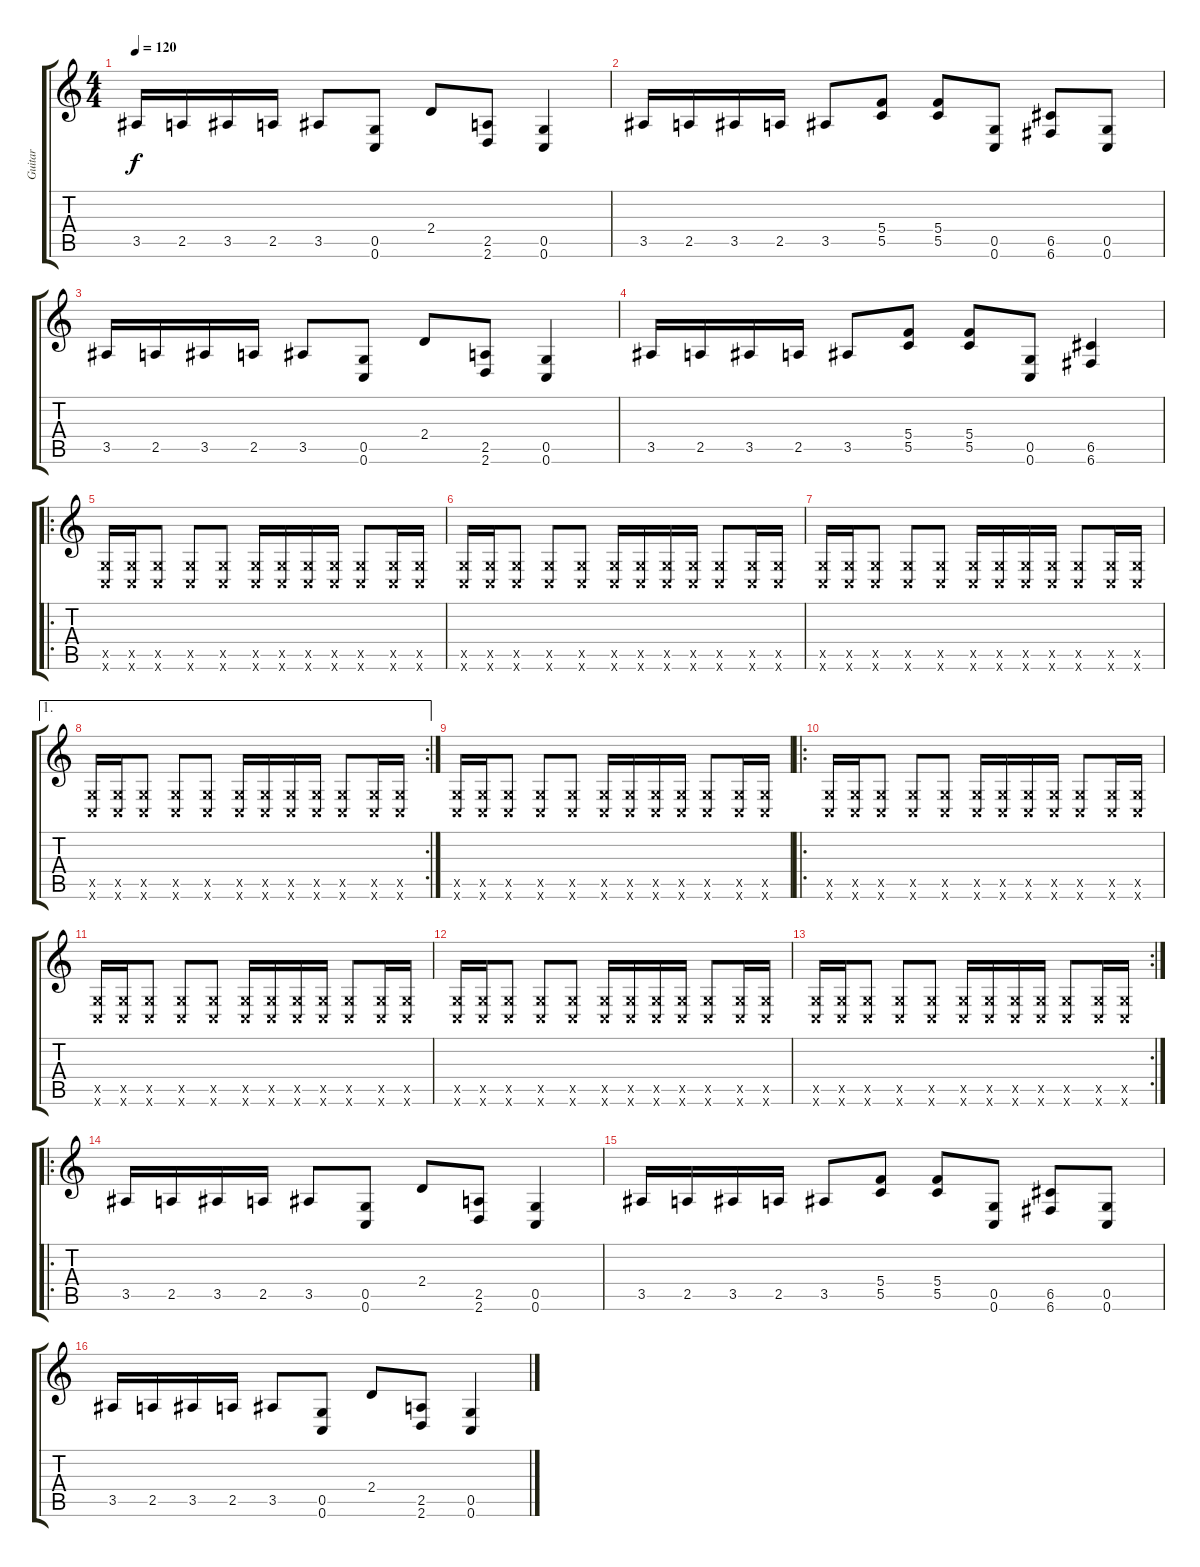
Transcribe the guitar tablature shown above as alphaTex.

\track ("Guitar" "Guitar") {instrument distortionguitar}
\staff {score tabs}
\tuning (D4 A3 F3 C3 G2 C2) {hide}
\ts (4 4)
\tempo 120
\clef g2
\ks c
3.5.16{dy f instrument distortionguitar} 2.5.16 3.5.16 2.5.16 3.5.8 (0.5 0.6).8 2.4.8 (2.5 2.6).8 (0.5 0.6).4 |
3.5.16 2.5.16 3.5.16 2.5.16 3.5.8 (5.4 5.5).8 (5.4 5.5).8 (0.5 0.6).8 (6.5 6.6).8 (0.5 0.6).8 |
3.5.16 2.5.16 3.5.16 2.5.16 3.5.8 (0.5 0.6).8 2.4.8 (2.5 2.6).8 (0.5 0.6).4 |
3.5.16 2.5.16 3.5.16 2.5.16 3.5.8 (5.4 5.5).8 (5.4 5.5).8 (0.5 0.6).8 (6.5 6.6).4 |
\ro
(0.5{x} 0.6{x}).16 (0.5{x} 0.6{x}).16 (0.5{x} 0.6{x}).8 (0.5{x} 0.6{x}).8 (0.5{x} 0.6{x}).8 (0.5{x} 0.6{x}).16 (0.5{x} 0.6{x}).16 (0.5{x} 0.6{x}).16 (0.5{x} 0.6{x}).16 (0.5{x} 0.6{x}).8 (0.5{x} 0.6{x}).16 (0.5{x} 0.6{x}).16 |
(0.5{x} 0.6{x}).16 (0.5{x} 0.6{x}).16 (0.5{x} 0.6{x}).8 (0.5{x} 0.6{x}).8 (0.5{x} 0.6{x}).8 (0.5{x} 0.6{x}).16 (0.5{x} 0.6{x}).16 (0.5{x} 0.6{x}).16 (0.5{x} 0.6{x}).16 (0.5{x} 0.6{x}).8 (0.5{x} 0.6{x}).16 (0.5{x} 0.6{x}).16 |
(0.5{x} 0.6{x}).16 (0.5{x} 0.6{x}).16 (0.5{x} 0.6{x}).8 (0.5{x} 0.6{x}).8 (0.5{x} 0.6{x}).8 (0.5{x} 0.6{x}).16 (0.5{x} 0.6{x}).16 (0.5{x} 0.6{x}).16 (0.5{x} 0.6{x}).16 (0.5{x} 0.6{x}).8 (0.5{x} 0.6{x}).16 (0.5{x} 0.6{x}).16 |
\ae 1
\rc 2
(0.5{x} 0.6{x}).16 (0.5{x} 0.6{x}).16 (0.5{x} 0.6{x}).8 (0.5{x} 0.6{x}).8 (0.5{x} 0.6{x}).8 (0.5{x} 0.6{x}).16 (0.5{x} 0.6{x}).16 (0.5{x} 0.6{x}).16 (0.5{x} 0.6{x}).16 (0.5{x} 0.6{x}).8 (0.5{x} 0.6{x}).16 (0.5{x} 0.6{x}).16 |
(0.5{x} 0.6{x}).16 (0.5{x} 0.6{x}).16 (0.5{x} 0.6{x}).8 (0.5{x} 0.6{x}).8 (0.5{x} 0.6{x}).8 (0.5{x} 0.6{x}).16 (0.5{x} 0.6{x}).16 (0.5{x} 0.6{x}).16 (0.5{x} 0.6{x}).16 (0.5{x} 0.6{x}).8 (0.5{x} 0.6{x}).16 (0.5{x} 0.6{x}).16 |
\ro
(0.5{x} 0.6{x}).16 (0.5{x} 0.6{x}).16 (0.5{x} 0.6{x}).8 (0.5{x} 0.6{x}).8 (0.5{x} 0.6{x}).8 (0.5{x} 0.6{x}).16 (0.5{x} 0.6{x}).16 (0.5{x} 0.6{x}).16 (0.5{x} 0.6{x}).16 (0.5{x} 0.6{x}).8 (0.5{x} 0.6{x}).16 (0.5{x} 0.6{x}).16 |
(0.5{x} 0.6{x}).16 (0.5{x} 0.6{x}).16 (0.5{x} 0.6{x}).8 (0.5{x} 0.6{x}).8 (0.5{x} 0.6{x}).8 (0.5{x} 0.6{x}).16 (0.5{x} 0.6{x}).16 (0.5{x} 0.6{x}).16 (0.5{x} 0.6{x}).16 (0.5{x} 0.6{x}).8 (0.5{x} 0.6{x}).16 (0.5{x} 0.6{x}).16 |
(0.5{x} 0.6{x}).16 (0.5{x} 0.6{x}).16 (0.5{x} 0.6{x}).8 (0.5{x} 0.6{x}).8 (0.5{x} 0.6{x}).8 (0.5{x} 0.6{x}).16 (0.5{x} 0.6{x}).16 (0.5{x} 0.6{x}).16 (0.5{x} 0.6{x}).16 (0.5{x} 0.6{x}).8 (0.5{x} 0.6{x}).16 (0.5{x} 0.6{x}).16 |
\rc 2
(0.5{x} 0.6{x}).16 (0.5{x} 0.6{x}).16 (0.5{x} 0.6{x}).8 (0.5{x} 0.6{x}).8 (0.5{x} 0.6{x}).8 (0.5{x} 0.6{x}).16 (0.5{x} 0.6{x}).16 (0.5{x} 0.6{x}).16 (0.5{x} 0.6{x}).16 (0.5{x} 0.6{x}).8 (0.5{x} 0.6{x}).16 (0.5{x} 0.6{x}).16 |
\ro
3.5.16 2.5.16 3.5.16 2.5.16 3.5.8 (0.5 0.6).8 2.4.8 (2.5 2.6).8 (0.5 0.6).4 |
3.5.16 2.5.16 3.5.16 2.5.16 3.5.8 (5.4 5.5).8 (5.4 5.5).8 (0.5 0.6).8 (6.5 6.6).8 (0.5 0.6).8 |
3.5.16 2.5.16 3.5.16 2.5.16 3.5.8 (0.5 0.6).8 2.4.8 (2.5 2.6).8 (0.5 0.6).4
